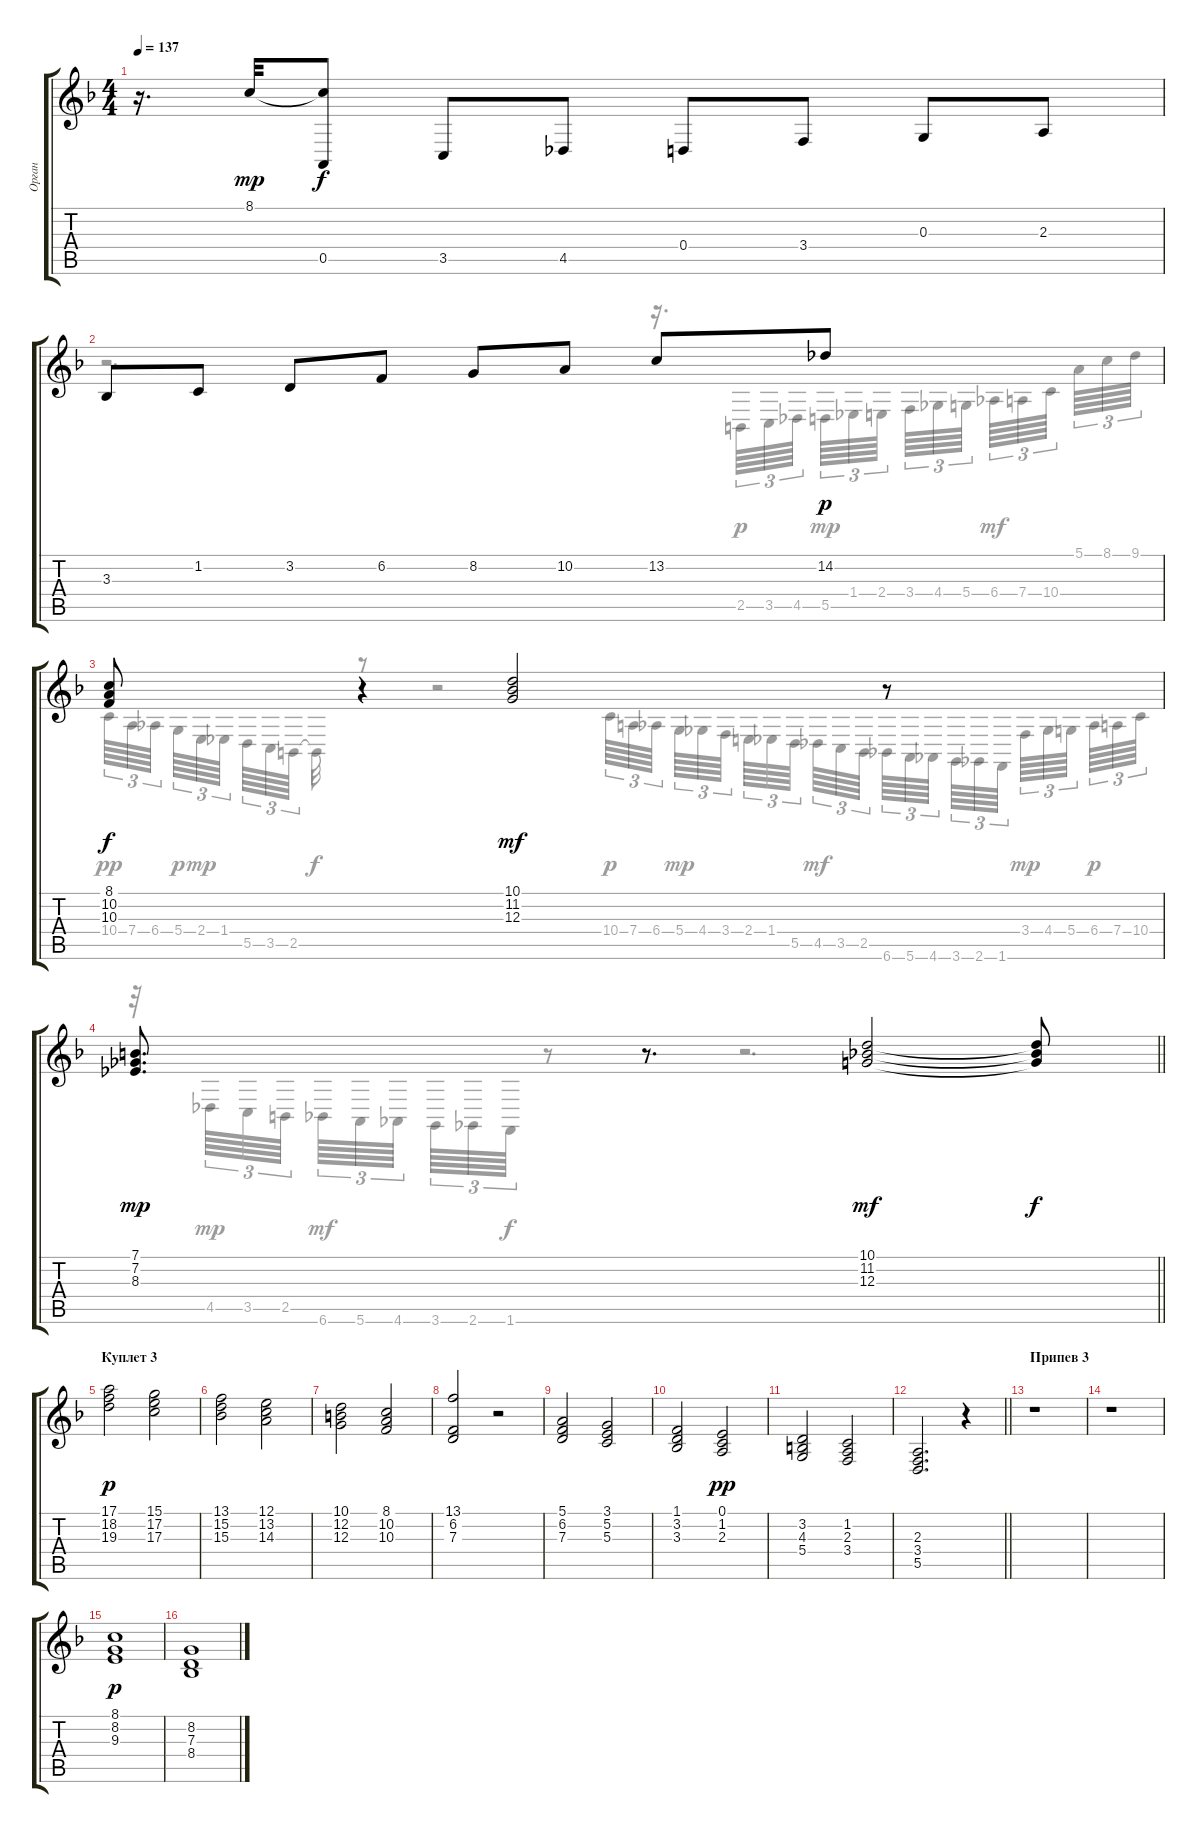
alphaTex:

\track ("Орган" "Орган") {instrument drawbarorgan}
\staff {score tabs}
\tuning (E4 B3 G3 D3 A2 E2) {hide}
\voice
\ts (4 4)
\tempo 137
\clef g2
\ks dminor
r.16{d dy f} 8.1.32{dy mp} (8.1{t} 0.5).8{dy f} 3.5.8 4.5.8 0.4.8 3.4.8 0.3.8 2.3.8 |
3.3.8 1.2.8 3.2.8 6.2.8 8.2.8 10.2.8 13.2.8 14.2.8{dy p} |
(8.1 10.2 10.3).8{dy f} r.4 (10.1 11.2 12.3).2{dy mf} r.8 |
\barLineRight lightlight
(7.1 7.2 8.3).8{d dy mp} r.8{d} (10.1 11.2 12.3).2{dy mf} (10.1{t} 11.2{t} 12.3{t}).8{dy f} |
\section ("" "Куплет 3")
(17.1 18.2 19.3).2{dy p} (15.1 17.2 17.3).2 |
(13.1 15.2 15.3).2 (12.1 13.2 14.3).2 |
(10.1 12.2 12.3).2 (8.1 10.2 10.3).2 |
(13.1 6.2 7.3).2 r.2 |
(5.1 6.2 7.3).2 (3.1 5.2 5.3).2 |
(1.1 3.2 3.3).2 (0.1 1.2 2.3).2{dy pp} |
(3.2 4.3 5.4).2 (1.2 2.3 3.4).2 |
\barLineRight lightlight
(2.3 3.4 5.5).2{d} r.4 |
\section ("" "Припев 3")
r.1 |
r.1 |
(8.1 8.2 9.3).1{dy p} |
(8.2 7.3 8.4).1
\voice
\clef g2
\ottava regular
\simile none
\ks dminor
|
r.2{d} r.16{d} 2.5.64{tu (3 2)} 3.5.64{tu (3 2)} 4.5.64{tu (3 2) beam splitsecondary} 5.5.64{tu (3 2) dy mp} 1.4.64{tu (3 2)} 2.4.64{tu (3 2) beam splitsecondary} 3.4.64{tu (3 2)} 4.4.64{tu (3 2)} 5.4.64{tu (3 2) beam splitsecondary} 6.4.64{tu (3 2) dy mf} 7.4.64{tu (3 2)} 10.4.64{tu (3 2) beam splitsecondary} 5.1.64{tu (3 2)} 8.1.64{tu (3 2)} 9.1.64{tu (3 2)} |
10.4.64{tu (3 2) dy pp} 7.4.64{tu (3 2)} 6.4.64{tu (3 2) beam splitsecondary} 5.4.64{tu (3 2) dy p} 2.4.64{tu (3 2) dy mp} 1.4.64{tu (3 2) beam splitsecondary} 5.5.64{tu (3 2)} 3.5.64{tu (3 2)} 2.5.64{tu (3 2) beam splitsecondary} 2.5{t}.32{dy f} r.8 r.2 10.4.64{tu (3 2) dy p} 7.4.64{tu (3 2)} 6.4.64{tu (3 2) beam splitsecondary} 5.4.64{tu (3 2) dy mp} 4.4.64{tu (3 2)} 3.4.64{tu (3 2) beam splitsecondary} 2.4.64{tu (3 2)} 1.4.64{tu (3 2)} 5.5.64{tu (3 2) beam splitsecondary} 4.5.64{tu (3 2) dy mf} 3.5.64{tu (3 2)} 2.5.64{tu (3 2) beam splitsecondary} 6.6.64{tu (3 2)} 5.6.64{tu (3 2)} 4.6.64{tu (3 2) beam splitsecondary} 3.6.64{tu (3 2)} 2.6.64{tu (3 2)} 1.6.64{tu (3 2) beam splitsecondary} 3.4.64{tu (3 2) dy mp} 4.4.64{tu (3 2)} 5.4.64{tu (3 2) beam splitsecondary} 6.4.64{tu (3 2) dy p} 7.4.64{tu (3 2)} 10.4.64{tu (3 2)} |
\barLineRight lightlight
r.32 4.5.64{tu (3 2) dy mp} 3.5.64{tu (3 2)} 2.5.64{tu (3 2) beam splitsecondary} 6.6.64{tu (3 2) dy mf} 5.6.64{tu (3 2)} 4.6.64{tu (3 2) beam splitsecondary} 3.6.64{tu (3 2)} 2.6.64{tu (3 2)} 1.6.64{tu (3 2) dy f} r.8 r.2{d} |
|
|
|
|
|
|
|
\barLineRight lightlight
|
|
|
|
